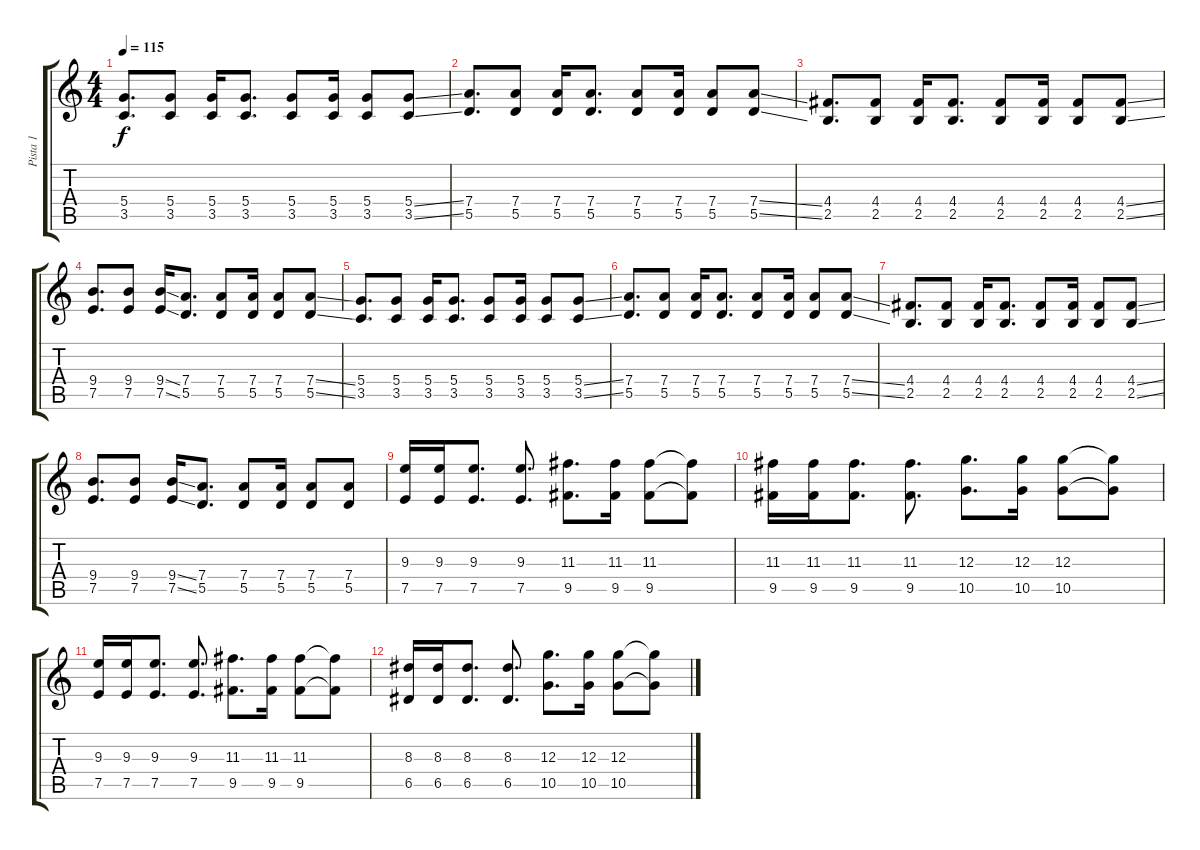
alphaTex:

\track ("Pista 1" "Pista 1") {instrument overdrivenguitar}
\staff {score tabs}
\tuning (E4 B3 G3 D3 A2 E2) {hide}
\ts (4 4)
\tempo 115
\clef g2
\ks c
(5.4 3.5).8{d dy f} (5.4 3.5).8 (5.4 3.5).16 (5.4 3.5).8{d} (5.4 3.5).8 (5.4 3.5).16 (5.4 3.5).8 (5.4{ss} 3.5{ss}).8 |
(7.4 5.5).8{d} (7.4 5.5).8 (7.4 5.5).16 (7.4 5.5).8{d} (7.4 5.5).8 (7.4 5.5).16 (7.4 5.5).8 (7.4{ss} 5.5{ss}).8 |
(4.4 2.5).8{d} (4.4 2.5).8 (4.4 2.5).16 (4.4 2.5).8{d} (4.4 2.5).8 (4.4 2.5).16 (4.4 2.5).8 (4.4{ss} 2.5{ss}).8 |
(9.4 7.5).8{d} (9.4 7.5).8 (9.4{ss} 7.5{ss}).16 (7.4 5.5).8{d} (7.4 5.5).8 (7.4 5.5).16 (7.4 5.5).8 (7.4{ss} 5.5{ss}).8 |
(5.4 3.5).8{d} (5.4 3.5).8 (5.4 3.5).16 (5.4 3.5).8{d} (5.4 3.5).8 (5.4 3.5).16 (5.4 3.5).8 (5.4{ss} 3.5{ss}).8 |
(7.4 5.5).8{d} (7.4 5.5).8 (7.4 5.5).16 (7.4 5.5).8{d} (7.4 5.5).8 (7.4 5.5).16 (7.4 5.5).8 (7.4{ss} 5.5{ss}).8 |
(4.4 2.5).8{d} (4.4 2.5).8 (4.4 2.5).16 (4.4 2.5).8{d} (4.4 2.5).8 (4.4 2.5).16 (4.4 2.5).8 (4.4{ss} 2.5{ss}).8 |
(9.4 7.5).8{d} (9.4 7.5).8 (9.4{ss} 7.5{ss}).16 (7.4 5.5).8{d} (7.4 5.5).8 (7.4 5.5).16 (7.4 5.5).8 (7.4 5.5).8 |
(9.3 7.5).16 (9.3 7.5).16 (9.3 7.5).8{d} (9.3 7.5).8{d} (11.3 9.5).8{d} (11.3 9.5).16 (11.3 9.5).8 (11.3{t} 9.5{t}).8 |
(11.3 9.5).16 (11.3 9.5).16 (11.3 9.5).8{d} (11.3 9.5).8{d} (12.3 10.5).8{d} (12.3 10.5).16 (12.3 10.5).8 (12.3{t} 10.5{t}).8 |
(9.3 7.5).16 (9.3 7.5).16 (9.3 7.5).8{d} (9.3 7.5).8{d} (11.3 9.5).8{d} (11.3 9.5).16 (11.3 9.5).8 (11.3{t} 9.5{t}).8 |
(8.3 6.5).16 (8.3 6.5).16 (8.3 6.5).8{d} (8.3 6.5).8{d} (12.3 10.5).8{d} (12.3 10.5).16 (12.3 10.5).8 (12.3{t} 10.5{t}).8
